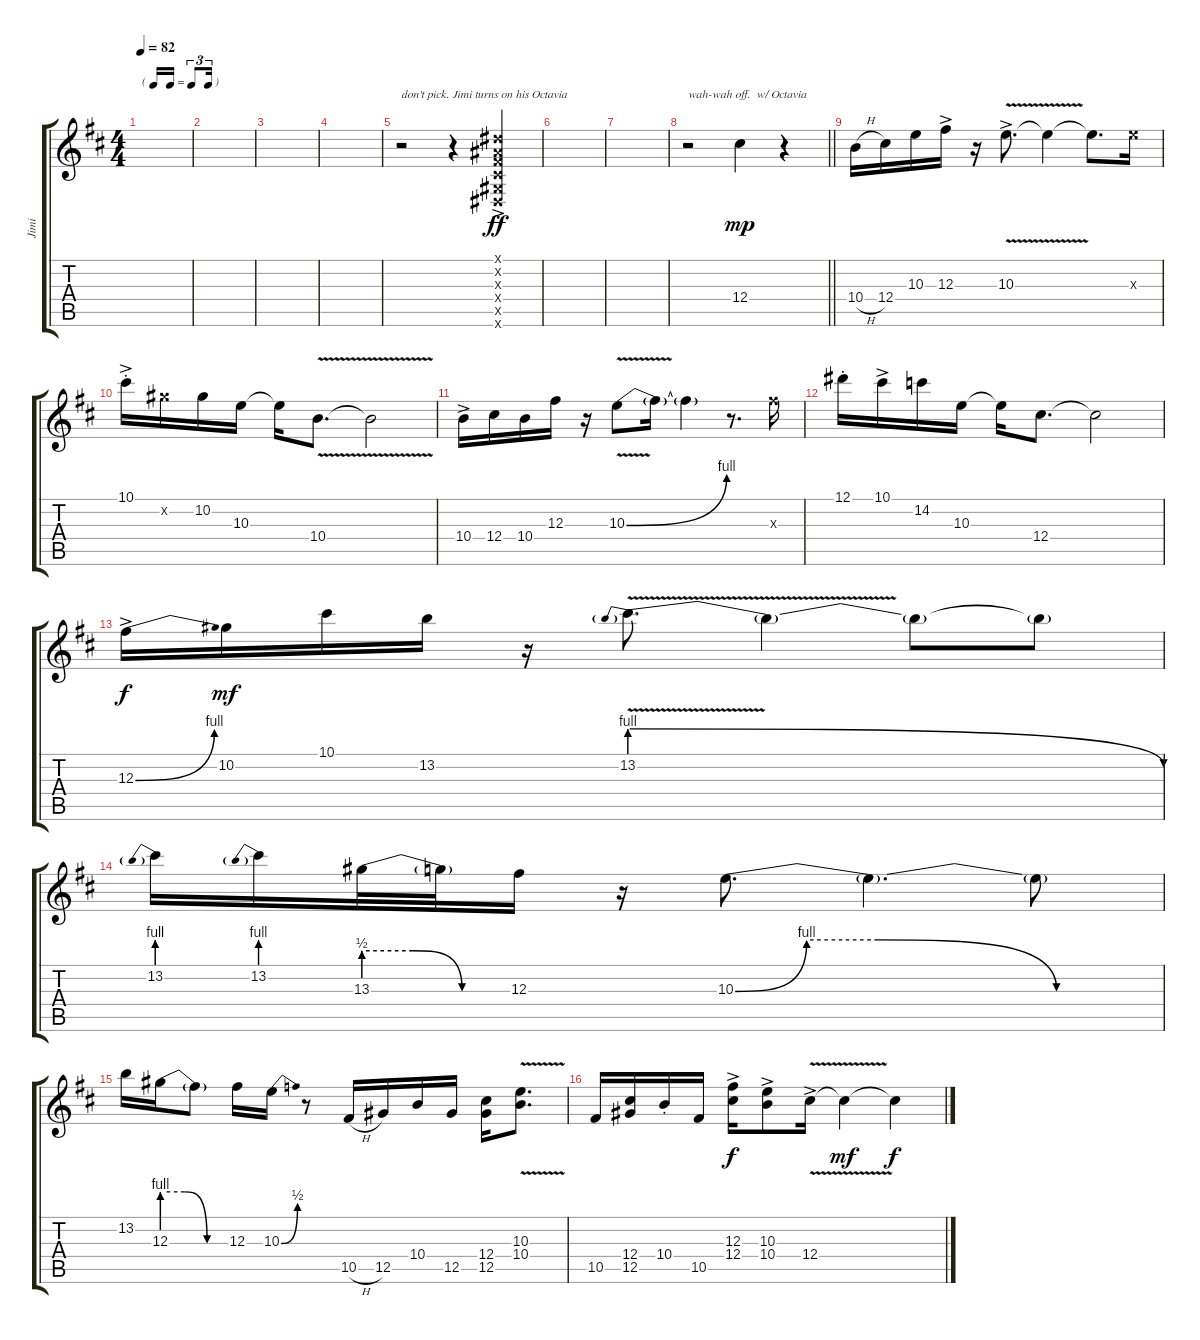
\track ("Jimi" "Jimi") {instrument electricguitarjazz}
\staff {score tabs}
\tuning (Eb4 Bb3 Gb3 Db3 Ab2 Eb2) {hide}
\ts (4 4)
\tf triplet16th
\tempo 82
\clef g2
\ks d
|
|
|
|
r.2{txt "don't pick. Jimi turns on his Octavia"} r.4 (0.1{ac x} 0.2{ac x} 0.3{ac x} 0.4{ac x} 0.5{ac x} 0.6{ac x}).4{dy ff} |
|
|
\barLineRight lightlight
r.2{txt "wah-wah off.  w/ Octavia"} 12.4.4{dy mp} r.4 |
10.4{h}.16 12.4.16 10.3.16 12.3{ac}.16 r.16 10.3{v ac}.8{d} 10.3{t}.4 10.3{t}.8{d} 10.3{x}.16 |
10.1{ac st}.16 10.2{x}.16 10.2.16 10.3.16 10.3{t}.16 10.4{v}.8{d} 10.4{t}.2 |
10.4{ac}.16 12.4.16 10.4.16 12.3.16 r.16 10.3{be (bend 0 0 60 4) v}.8 10.3{t}.16 10.3{t}.4 r.8{d} 12.3{x}.16 |
12.1{st}.16 10.1{ac}.16 14.2.16 10.3.16 10.3{t}.16 12.4.8{d} 12.4{t}.2 |
12.3{be (bend 0 0 60 4) ac}.16{dy f} 10.2.16{dy mf} 10.1.16 13.2.16 r.16 13.2{be (prebendrelease 0 4 60 0) v}.8{d} 13.2{t}.4 13.2{t}.8 13.2{t}.8 |
13.2{be (prebend 0 4 60 4)}.16 13.2{be (prebend 0 4 60 4)}.16 13.3{be (custom 0 2 20 2 40 0 60 0)}.32 13.3{t}.32 12.3.16 r.16 10.3{be (custom 0 0 10 4 15 4 20 4 45 0 60 0)}.8{d} 10.3{t}.4{d} 10.3{t}.8 |
13.2.16 12.3{be (custom 0 4 20 4 40 0 60 0)}.16 12.3{t}.8 12.3.16 10.3{be (bend 0 0 60 2)}.16 r.8 10.5{h}.16 12.5.16 10.4.16 12.5.16 (12.4 12.5).16 (10.3{v} 10.4{v}).8{d} |
10.5.16 (12.4 12.5).16 10.4{st}.16 10.5.16 (12.3{ac} 12.4{ac}).16{dy f} (10.3{ac} 10.4{ac}).8 12.4{v ac}.16 12.4{t}.4{dy mf} 12.4{t}.4{dy f}
